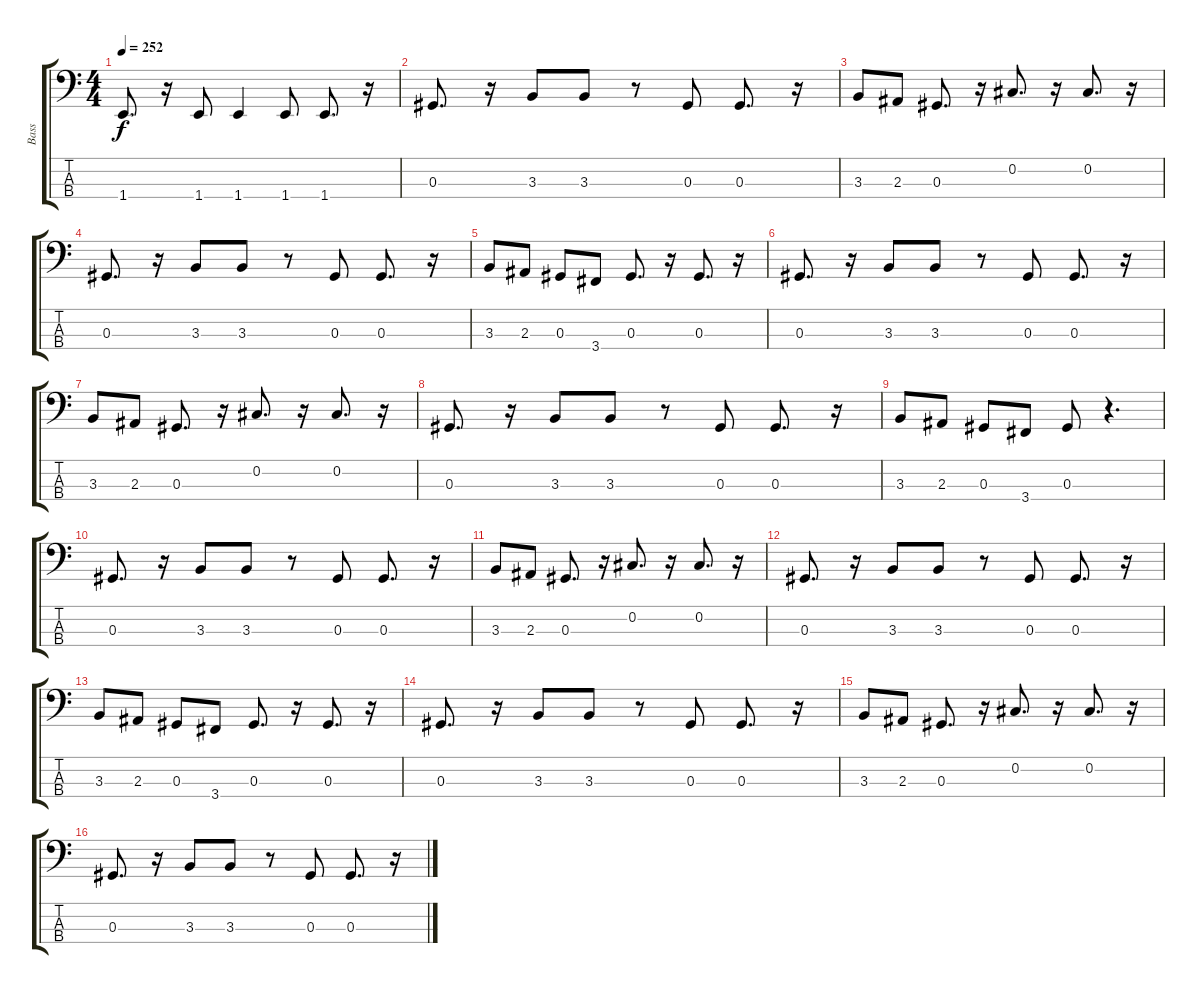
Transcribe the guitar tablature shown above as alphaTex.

\track ("Bass" "Bass") {instrument electricbassfinger}
\staff {score tabs}
\tuning (Gb2 Db2 Ab1 Eb1) {hide}
\ts (4 4)
\tempo 252
\clef f4
\ks c
1.4.8{d dy f} r.16 1.4.8 1.4.4 1.4.8 1.4.8{d} r.16 |
0.3.8{d} r.16 3.3.8 3.3.8 r.8 0.3.8 0.3.8{d} r.16 |
3.3.8 2.3.8 0.3.8{d} r.16 0.2.8{d} r.16 0.2.8{d} r.16 |
0.3.8{d} r.16 3.3.8 3.3.8 r.8 0.3.8 0.3.8{d} r.16 |
3.3.8 2.3.8 0.3.8 3.4.8 0.3.8{d} r.16 0.3.8{d} r.16 |
0.3.8{d} r.16 3.3.8 3.3.8 r.8 0.3.8 0.3.8{d} r.16 |
3.3.8 2.3.8 0.3.8{d} r.16 0.2.8{d} r.16 0.2.8{d} r.16 |
0.3.8{d} r.16 3.3.8 3.3.8 r.8 0.3.8 0.3.8{d} r.16 |
3.3.8 2.3.8 0.3.8 3.4.8 0.3.8 r.4{d} |
0.3.8{d} r.16 3.3.8 3.3.8 r.8 0.3.8 0.3.8{d} r.16 |
3.3.8 2.3.8 0.3.8{d} r.16 0.2.8{d} r.16 0.2.8{d} r.16 |
0.3.8{d} r.16 3.3.8 3.3.8 r.8 0.3.8 0.3.8{d} r.16 |
3.3.8 2.3.8 0.3.8 3.4.8 0.3.8{d} r.16 0.3.8{d} r.16 |
0.3.8{d} r.16 3.3.8 3.3.8 r.8 0.3.8 0.3.8{d} r.16 |
3.3.8 2.3.8 0.3.8{d} r.16 0.2.8{d} r.16 0.2.8{d} r.16 |
0.3.8{d} r.16 3.3.8 3.3.8 r.8 0.3.8 0.3.8{d} r.16
